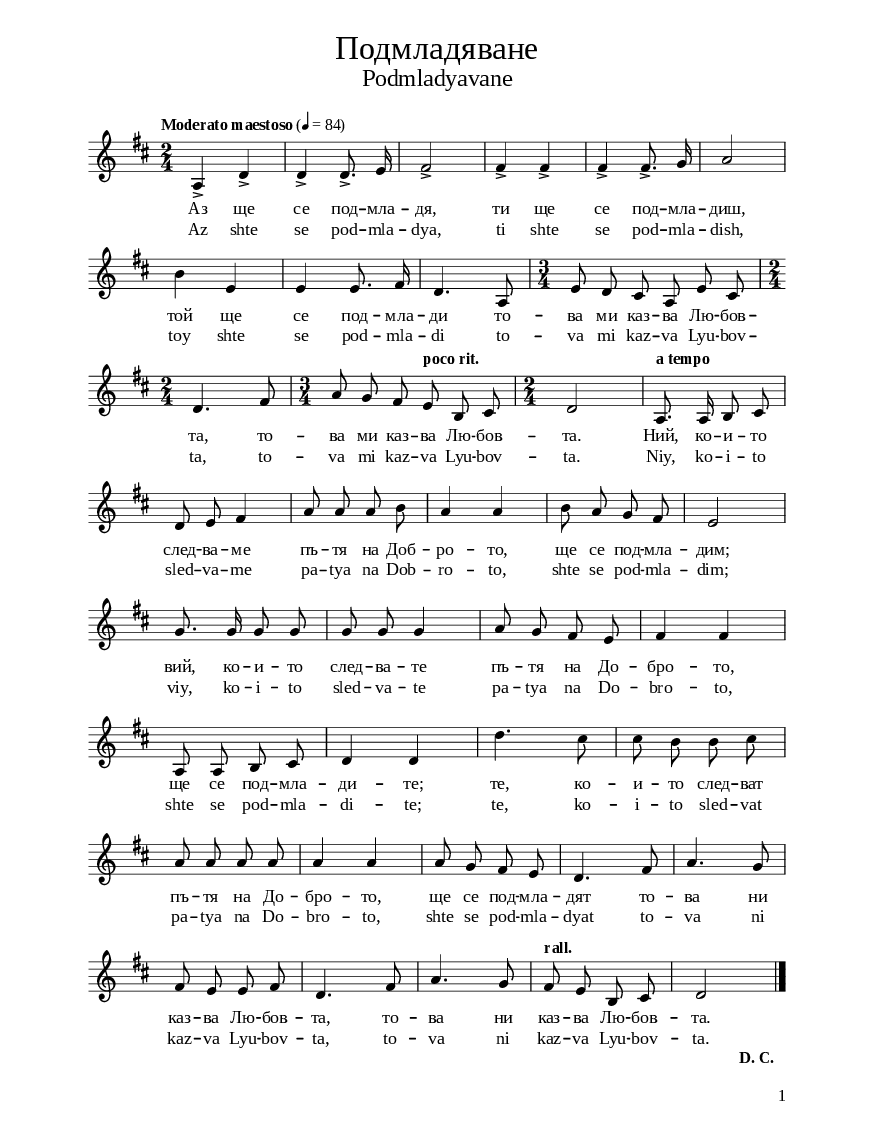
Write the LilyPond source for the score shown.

\version "2.24.0"

% include paper part and global functions
\include "include/globals.ily"

\bookpart {
  \include "include/bookpart-paper.ily"
  \score {
    \include "include/score-layout.ily"

    \new Voice \absolute {
      \clef treble
      \key d\major
      \time2/4
      \tempoFunc "Moderato maestoso" 4 "84"
      \autoBeamOff
      a4 -> d'4 -> | % 2
      d'4 -> d'8. -> e'16 | % 3
      fis'2 -> | % 4
      fis'4 -> fis'4 -> | % 5
      fis'4 -> fis'8. -> g'16 | % 6
      a'2 \break |

      b'4 e'4 | % 8
      e'4 e'8. fis'16 | % 9
      d'4. a8 | \barNumberCheck #10
      \time 3/4  e'8 d'8 cis'8 a8 e'8 cis'8 \break | % 11
      \time 2/4  d'4. fis'8 | % 12
      \time 3/4  a'8 g'8 fis'8 \tempo "poco rit." e'8 b8 cis'8
      | % 13
      \time 2/4  d'2 | % 14
      \tempo "a tempo" a8. a16 b8 cis'8 \break | % 15
      d'8 e'8 fis'4 | % 16
      a'8 a'8 a'8 b'8 | % 17
      a'4 a'4 | % 18
      b'8 a'8 g'8 fis'8 | % 19
      e'2 \break |
      g'8. g'16 g'8 g'8 | % 21
      g'8 g'8 g'4 | % 22
      a'8 g'8 fis'8 e'8 | % 23
      fis'4 fis'4 \break | % 24
      a8 a8 b8 cis'8 | % 25
      d'4 d'4 | % 26
      d''4. cis''8 | % 27
      cis''8 b'8 b'8 cis''8 \break | % 28
      a'8 a'8 a'8 a'8 | % 29
      a'4 a'4 |
      a'8 g'8 fis'8 e'8 | % 31
      d'4. fis'8 | % 32
      a'4. g'8 \break | % 33
      fis'8 e'8 e'8 fis'8 | % 34
      d'4. fis'8 | % 35
      a'4. g'8 | % 36
       \tempo "rall." fis'8 e'8 b8 cis'8 | % 37
      d'2  \bar "|."
    }

    \addlyrics {Аз   ще   се 
   под  --  мла  --  дя,   ти   ще   се   под  --  мла  --  диш, 
   той   ще   се   под  --  мла  --  ди   то  --  ва   ми   каз  --
   ва   Лю  --  бов  --  та,   то  --  ва   ми   каз  --  ва   Лю  --
   бов  --  та.   Ний,   ко  --  и  --  то   след  --  ва  --  ме 
   пъ  --  тя   на   Доб  --  ро  --  то,   ще   се   под  --  мла  --
   дим;   вий,   ко  --  и  --  то   след  --  ва  --  те   пъ  --
   тя   на   До  --  бро  --  то,   ще   се   под  --  мла  --  ди  --
   те;   те,   ко  --  и  --  то   след  --  ват   пъ  --  тя   на 
   До  --  бро  --  то,   ще   се   под  --  мла  --  дят   то  --
   ва   ни   каз  --  ва   Лю  --  бов  --  та,   то  --  ва   ни 
   каз  --  ва   Лю  --  бов  --  та. }
    \addlyrics {Az shte se pod --
  mla --  dya,  ti shte se pod -- mla --  dish,  toy shte se pod --
  mla -- di to -- va mi kaz -- va Lyu -- bov --  ta,  to -- va mi kaz
  -- va Lyu -- bov --  ta.   Niy,  ko -- i -- to sled -- va -- me pa
  -- tya na Dob -- ro --  to,  shte se pod -- mla --  dim;   viy,  ko
  -- i -- to sled -- va -- te pa -- tya na Do -- bro --  to,  shte se
  pod -- mla -- di --  te;   te,  ko -- i -- to sled -- vat pa -- tya
  na Do -- bro --  to,  shte se pod -- mla -- dyat to -- va ni kaz --
  va Lyu -- bov --  ta,  to -- va ni kaz -- va Lyu -- bov --  ta. }

    \header {
      title = \titleFunc "Подмладяване" "Podmladyavane"
    }

    \midi{}

  } % score

  \markup \dc-one "D. C."

  \pageBreak

  % include foreign translation(s) of the song
 \version "2.24.0"

\markup \fill-line { \fontsize #deTitleFontSize "Ich werde mich verjüngen" }
\markup \null
\markup \null
\markup \fontsize #deCoupletFontSize {
  \hspace #14
    \override #`(baseline-skip . ,deCoupletBaselineSkip)

  \column {

 \line { " " Ich werde mich verjüngen,  }

 \line { " " du wirst dich verjüngen,  }

 \line { " " er wird sich verjüngen.  }

 \line { " " Das sagte mir die Liebe.  }

 \line { " " Wir, die wir den Weg des Guten befolgen, }

 \line { " " werden uns verjüngen,  }

 \line { " " ihr, die ihr den Weg des Guten befolgt, }

 \line { " " werdet euch verjüngen. }

 \line { " " Das sagte mir die Liebe. }

 \line { " " Das sagte mit die Liebe.  }

  }
}


} % bookpart
